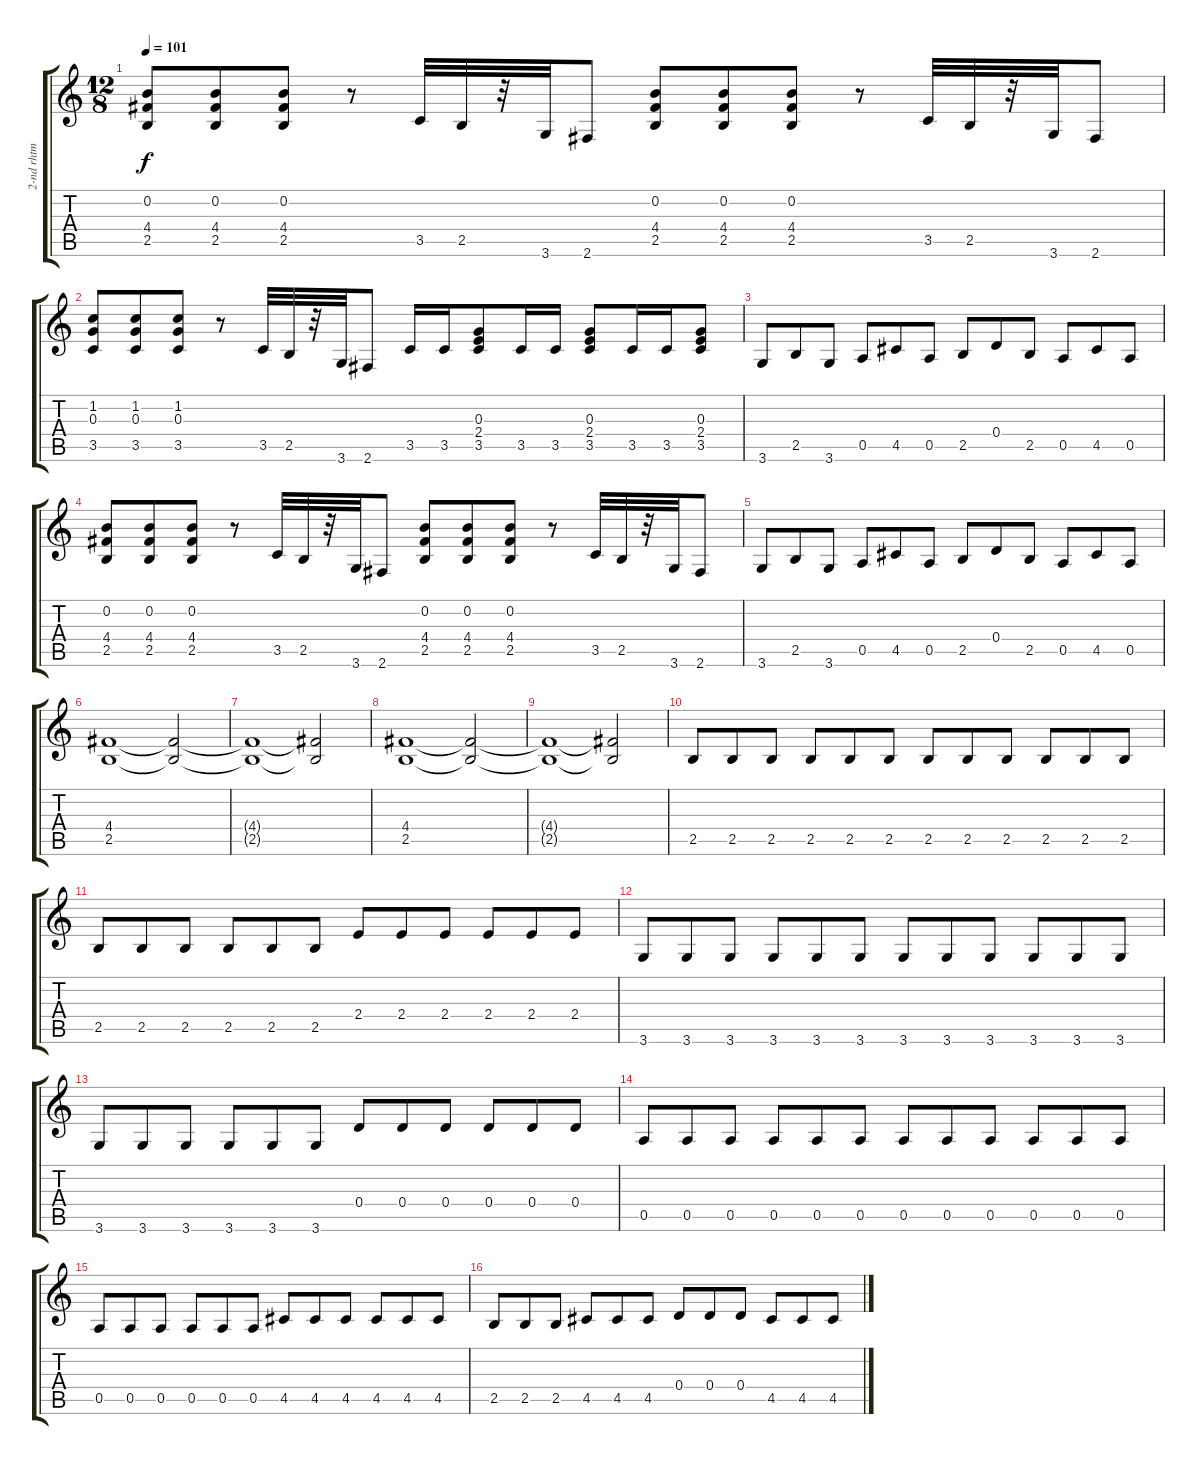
\track ("2-nd rhtm gtr" "2-nd rhtm ") {instrument distortionguitar}
\staff {score tabs}
\tuning (E4 B3 G3 D3 A2 E2) {hide}
\ts (12 8)
\tempo 101
\clef g2
\ks c
(0.2 4.4 2.5).8{dy f} (0.2 4.4 2.5).8 (0.2 4.4 2.5).8 r.8 3.5.32 2.5.32 r.32 3.6.32 2.6.8 (0.2 4.4 2.5).8 (0.2 4.4 2.5).8 (0.2 4.4 2.5).8 r.8 3.5.32 2.5.32 r.32 3.6.32 2.6.8 |
(1.2 0.3 3.5).8 (1.2 0.3 3.5).8 (1.2 0.3 3.5).8 r.8 3.5.32 2.5.32 r.32 3.6.32 2.6.8 3.5.16 3.5.16 (0.3 2.4 3.5).8 3.5.16 3.5.16 (0.3 2.4 3.5).8 3.5.16 3.5.16 (0.3 2.4 3.5).8 |
3.6.8 2.5.8 3.6.8 0.5.8 4.5.8 0.5.8 2.5.8 0.4.8 2.5.8 0.5.8 4.5.8 0.5.8 |
(0.2 4.4 2.5).8 (0.2 4.4 2.5).8 (0.2 4.4 2.5).8 r.8 3.5.32 2.5.32 r.32 3.6.32 2.6.8 (0.2 4.4 2.5).8 (0.2 4.4 2.5).8 (0.2 4.4 2.5).8 r.8 3.5.32 2.5.32 r.32 3.6.32 2.6.8 |
3.6.8 2.5.8 3.6.8 0.5.8 4.5.8 0.5.8 2.5.8 0.4.8 2.5.8 0.5.8 4.5.8 0.5.8 |
(4.4 2.5).1 (4.4{t} 2.5{t}).2 |
(4.4{t} 2.5{t}).1 (4.4{t} 2.5{t}).2 |
(4.4 2.5).1 (4.4{t} 2.5{t}).2 |
(4.4{t} 2.5{t}).1 (4.4{t} 2.5{t}).2 |
2.5.8 2.5.8 2.5.8 2.5.8 2.5.8 2.5.8 2.5.8 2.5.8 2.5.8 2.5.8 2.5.8 2.5.8 |
2.5.8 2.5.8 2.5.8 2.5.8 2.5.8 2.5.8 2.4.8 2.4.8 2.4.8 2.4.8 2.4.8 2.4.8 |
3.6.8 3.6.8 3.6.8 3.6.8 3.6.8 3.6.8 3.6.8 3.6.8 3.6.8 3.6.8 3.6.8 3.6.8 |
3.6.8 3.6.8 3.6.8 3.6.8 3.6.8 3.6.8 0.4.8 0.4.8 0.4.8 0.4.8 0.4.8 0.4.8 |
0.5.8 0.5.8 0.5.8 0.5.8 0.5.8 0.5.8 0.5.8 0.5.8 0.5.8 0.5.8 0.5.8 0.5.8 |
0.5.8 0.5.8 0.5.8 0.5.8 0.5.8 0.5.8 4.5.8 4.5.8 4.5.8 4.5.8 4.5.8 4.5.8 |
2.5.8 2.5.8 2.5.8 4.5.8 4.5.8 4.5.8 0.4.8 0.4.8 0.4.8 4.5.8 4.5.8 4.5.8
